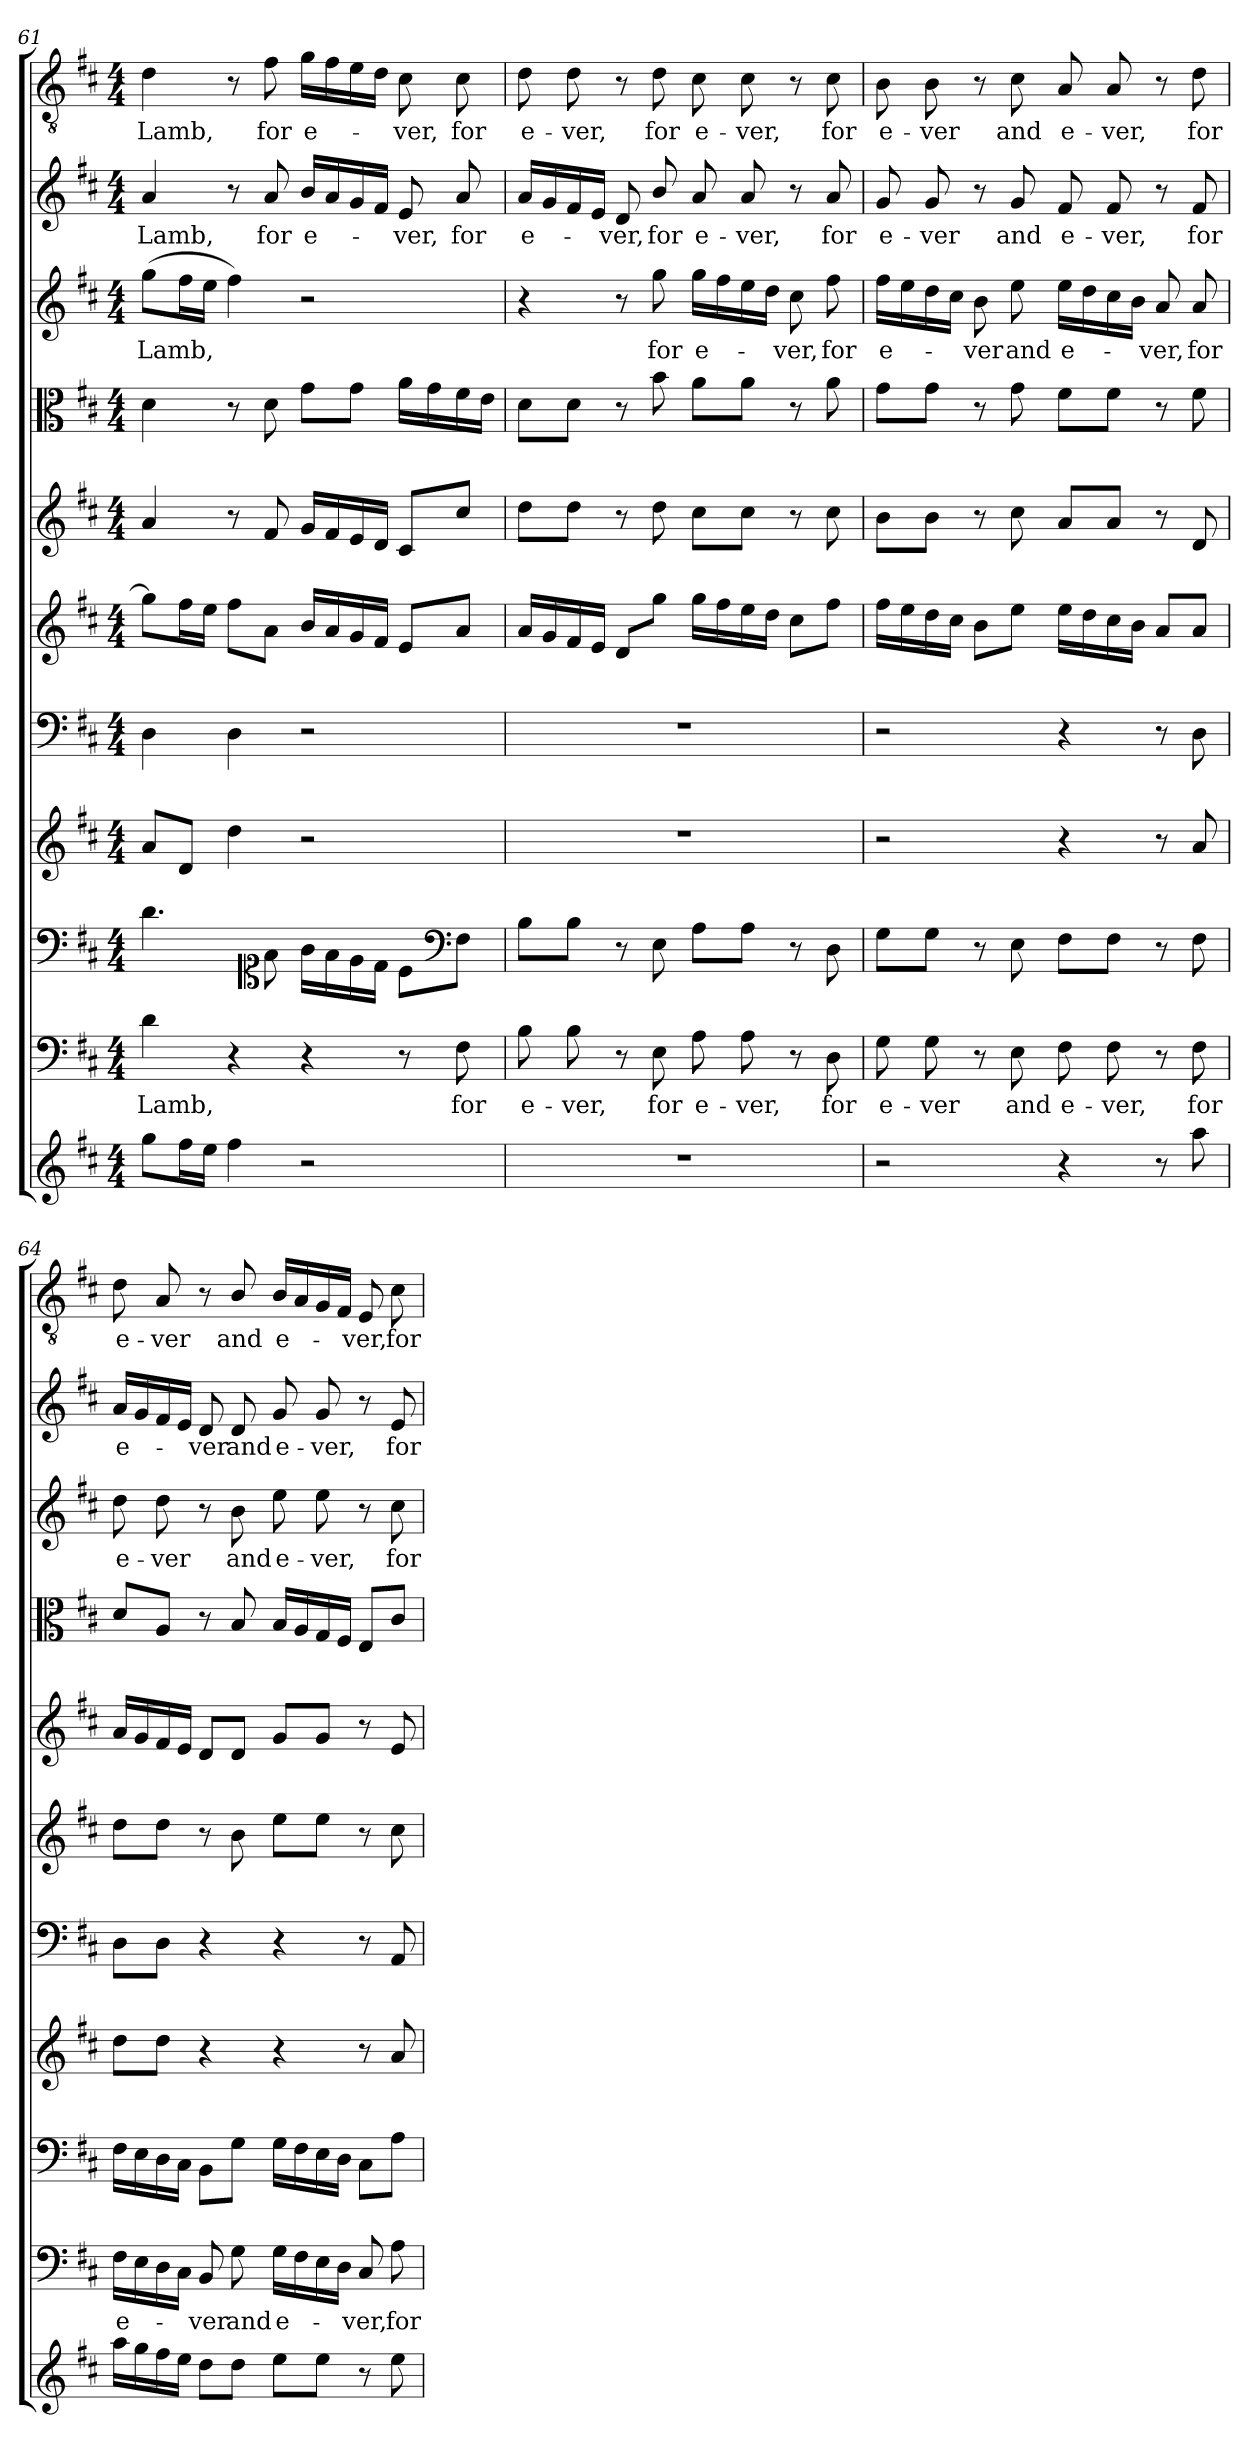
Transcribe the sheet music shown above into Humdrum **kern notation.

**kern	**kern	**text	**kern	**kern	**kern	**kern	**kern	**kern	**kern	**text	**kern	**text	**kern	**text
*part11	*part10	*part10	*part9	*part8	*part7	*part6	*part5	*part4	*part3	*part3	*part2	*part2	*part1	*part1
*staff11	*staff10	*staff10	*staff9	*staff8	*staff7	*staff6	*staff5	*staff4	*staff3	*staff3	*staff2	*staff2	*staff1	*staff1
*clefG2	*clefF4	*	*clefF4	*clefG2	*clefF4	*clefG2	*clefG2	*clefC3	*clefG2	*	*clefG2	*	*clefGv2	*
*k[f#c#]	*k[f#c#]	*	*k[f#c#]	*k[f#c#]	*k[f#c#]	*k[f#c#]	*k[f#c#]	*k[f#c#]	*k[f#c#]	*	*k[f#c#]	*	*k[f#c#]	*
*D:	*D:	*	*D:	*D:	*D:	*D:	*D:	*D:	*D:	*	*D:	*	*D:	*
*M4/4	*M4/4	*	*M4/4	*M4/4	*M4/4	*M4/4	*M4/4	*M4/4	*M4/4	*	*M4/4	*	*M4/4	*
=61	=61	=61	=61	=61	=61	=61	=61	=61	=61	=61	=61	=61	=61	=61
8gg\L	4d\	Lamb,	4.d\	8a/L	4D\	8gg\L]	4a/	4d\	(8gg\L	Lamb,	4a/	Lamb,	4d\	Lamb,
16ff#\L	.	.	.	8d/J	.	16ff#\L	.	.	16ff#\L	.	.	.	.	.
16ee\JJ	.	.	.	.	.	16ee\JJ	.	.	16ee\JJ	.	.	.	.	.
4ff#\	4r	.	.	4dd\	4D\	8ff#\L	8r	8r	4ff#\)	.	8r	.	8r	.
*	*	*	*clefC1	*	*	*	*	*	*	*	*	*	*	*
.	.	.	8f#\	.	.	8a\J	8f#/	8d\	.	.	8a/	for	8f#\	for
2r	4r	.	16g\LL	2r	2r	16b/LL	16g/LL	8g\L	2r	.	16b/LL	e-	16g\LL	e-
.	.	.	16f#\	.	.	16a/	16f#/	.	.	.	16a/	.	16f#\	.
.	.	.	16e\	.	.	16g/	16e/	8g\J	.	.	16g/	.	16e\	.
.	.	.	16d\JJ	.	.	16f#/JJ	16d/JJ	.	.	.	16f#/JJ	.	16d\JJ	.
.	8r	.	8c#\L	.	.	8e/L	8c#/L	16a\LL	.	.	8e/	-ver,	8c#\	-ver,
.	.	.	.	.	.	.	.	16g\	.	.	.	.	.	.
*	*	*	*clefF4	*	*	*	*	*	*	*	*	*	*	*
.	8F#\	for	8F#\J	.	.	8a/J	8cc#/J	16f#\	.	.	8a/	for	8c#\	for
.	.	.	.	.	.	.	.	16e\JJ	.	.	.	.	.	.
=62	=62	=62	=62	=62	=62	=62	=62	=62	=62	=62	=62	=62	=62	=62
1r	8B\	e-	8B\L	1r	1r	16a/LL	8dd\L	8d\L	4r	.	16a/LL	e-	8d\	e-
.	.	.	.	.	.	16g/	.	.	.	.	16g/	.	.	.
.	8B\	-ver,	8B\J	.	.	16f#/	8dd\J	8d\J	.	.	16f#/	.	8d\	-ver,
.	.	.	.	.	.	16e/JJ	.	.	.	.	16e/JJ	.	.	.
.	8r	.	8r	.	.	8d/L	8r	8r	8r	.	8d/	-ver,	8r	.
.	8E\	for	8E\	.	.	8gg\J	8dd\	8b\	8gg\	for	8b/	for	8d\	for
.	8A\	e-	8A\L	.	.	16gg\LL	8cc#\L	8a\L	16gg\LL	e-	8a/	e-	8c#\	e-
.	.	.	.	.	.	16ff#\	.	.	16ff#\	.	.	.	.	.
.	8A\	-ver,	8A\J	.	.	16ee\	8cc#\J	8a\J	16ee\	.	8a/	-ver,	8c#\	-ver,
.	.	.	.	.	.	16dd\JJ	.	.	16dd\JJ	.	.	.	.	.
.	8r	.	8r	.	.	8cc#\L	8r	8r	8cc#\	-ver,	8r	.	8r	.
.	8D\	for	8D\	.	.	8ff#\J	8cc#\	8a\	8ff#\	for	8a/	for	8c#\	for
=63	=63	=63	=63	=63	=63	=63	=63	=63	=63	=63	=63	=63	=63	=63
2r	8G\	e-	8G\L	2r	2r	16ff#\LL	8b\L	8g\L	16ff#\LL	e-	8g/	e-	8B\	e-
.	.	.	.	.	.	16ee\	.	.	16ee\	.	.	.	.	.
.	8G\	-ver	8G\J	.	.	16dd\	8b\J	8g\J	16dd\	.	8g/	-ver	8B\	-ver
.	.	.	.	.	.	16cc#\JJ	.	.	16cc#\JJ	.	.	.	.	.
.	8r	.	8r	.	.	8b\L	8r	8r	8b\	-ver	8r	.	8r	.
.	8E\	and	8E\	.	.	8ee\J	8cc#\	8g\	8ee\	and	8g/	and	8c#\	and
4r	8F#\	e-	8F#\L	4r	4r	16ee\LL	8a/L	8f#\L	16ee\LL	e-	8f#/	e-	8A/	e-
.	.	.	.	.	.	16dd\	.	.	16dd\	.	.	.	.	.
.	8F#\	-ver,	8F#\J	.	.	16cc#\	8a/J	8f#\J	16cc#\	.	8f#/	-ver,	8A/	-ver,
.	.	.	.	.	.	16b\JJ	.	.	16b\JJ	.	.	.	.	.
8r	8r	.	8r	8r	8r	8a/L	8r	8r	8a/	-ver,	8r	.	8r	.
8aa\	8F#\	for	8F#\	8a/	8D\	8a/J	8d/	8f#\	8a/	for	8f#/	for	8d\	for
=64	=64	=64	=64	=64	=64	=64	=64	=64	=64	=64	=64	=64	=64	=64
16aa\LL	16F#\LL	e-	16F#\LL	8dd\L	8D\L	8dd\L	16a/LL	8d/L	8dd\	e-	16a/LL	e-	8d\	e-
16gg\	16E\	.	16E\	.	.	.	16g/	.	.	.	16g/	.	.	.
16ff#\	16D\	.	16D\	8dd\J	8D\J	8dd\J	16f#/	8A/J	8dd\	-ver	16f#/	.	8A/	-ver
16ee\JJ	16C#\JJ	.	16C#\JJ	.	.	.	16e/JJ	.	.	.	16e/JJ	.	.	.
8dd\L	8BB/	-ver	8BB\L	4r	4r	8r	8d/L	8r	8r	.	8d/	-ver	8r	.
8dd\J	8G\	and	8G\J	.	.	8b\	8d/J	8B/	8b\	and	8d/	and	8B/	and
8ee\L	16G\LL	e-	16G\LL	4r	4r	8ee\L	8g/L	16B/LL	8ee\	e-	8g/	e-	16B/LL	e-
.	16F#\	.	16F#\	.	.	.	.	16A/	.	.	.	.	16A/	.
8ee\J	16E\	.	16E\	.	.	8ee\J	8g/J	16G/	8ee\	-ver,	8g/	-ver,	16G/	.
.	16D\JJ	.	16D\JJ	.	.	.	.	16F#/JJ	.	.	.	.	16F#/JJ	.
8r	8C#/	-ver,	8C#\L	8r	8r	8r	8r	8E/L	8r	.	8r	.	8E/	-ver,
8ee\	8A\	for	8A\J	8a/	8AA/	8cc#\	8e/	8c#/J	8cc#\	for	8e/	for	8c#\	for
=	=	=	=	=	=	=	=	=	=	=	=	=	=	=
*-	*-	*-	*-	*-	*-	*-	*-	*-	*-	*-	*-	*-	*-	*-
